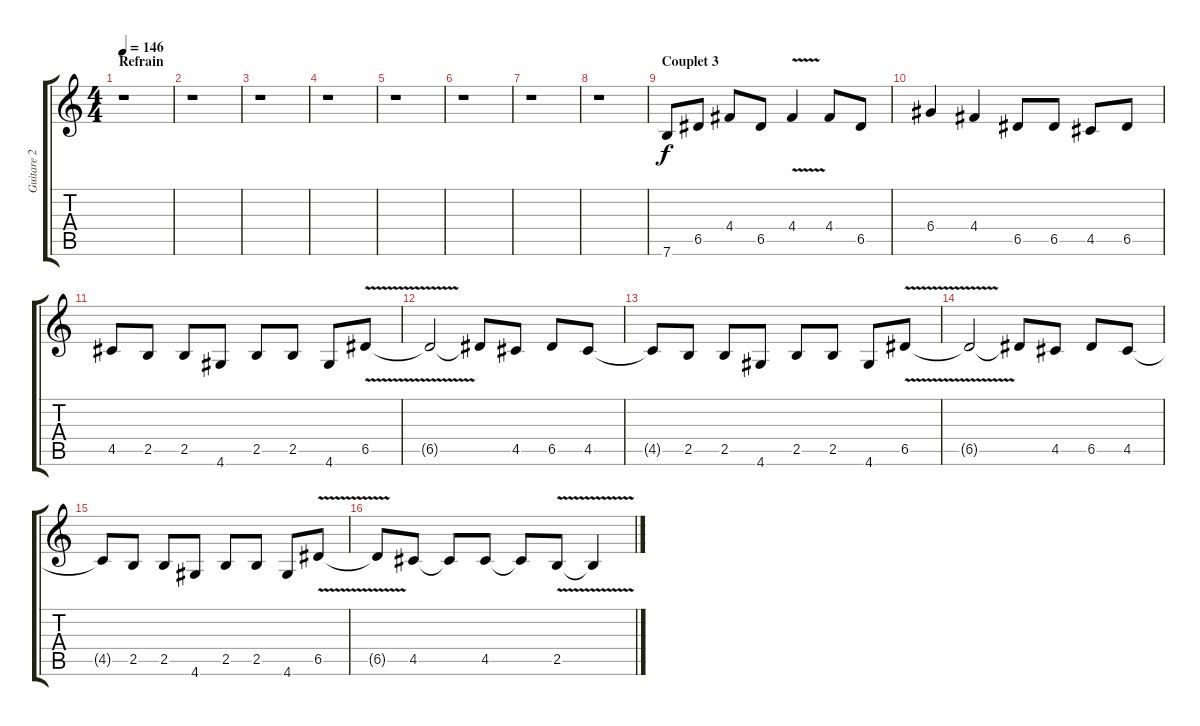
\track ("Guitare 2" "Guitare 2") {instrument overdrivenguitar}
\staff {score tabs}
\tuning (E4 B3 G3 D3 A2 E2) {hide}
\ts (4 4)
\section ("" "Refrain")
\tempo 146
\clef g2
\ks c
r.1{dy f} |
r.1 |
r.1 |
r.1 |
r.1 |
r.1 |
r.1 |
r.1 |
\section ("" "Couplet 3")
7.6.8 6.5.8 4.4.8 6.5.8 4.4{v}.4 4.4.8 6.5.8 |
6.4.4 4.4.4 6.5.8 6.5.8 4.5.8 6.5.8 |
4.5.8 2.5.8 2.5.8 4.6.8 2.5.8 2.5.8 4.6.8 6.5{v}.8 |
6.5{t}.2 6.5{t}.8 4.5.8 6.5.8 4.5.8 |
4.5{t}.8 2.5.8 2.5.8 4.6.8 2.5.8 2.5.8 4.6.8 6.5{v}.8 |
6.5{t}.2 6.5{t}.8 4.5.8 6.5.8 4.5.8 |
4.5{t}.8 2.5.8 2.5.8 4.6.8 2.5.8 2.5.8 4.6.8 6.5{v}.8 |
6.5{t}.8 4.5.8 4.5{t}.8 4.5.8 4.5{t}.8 2.5{v}.8 2.5{t}.4
